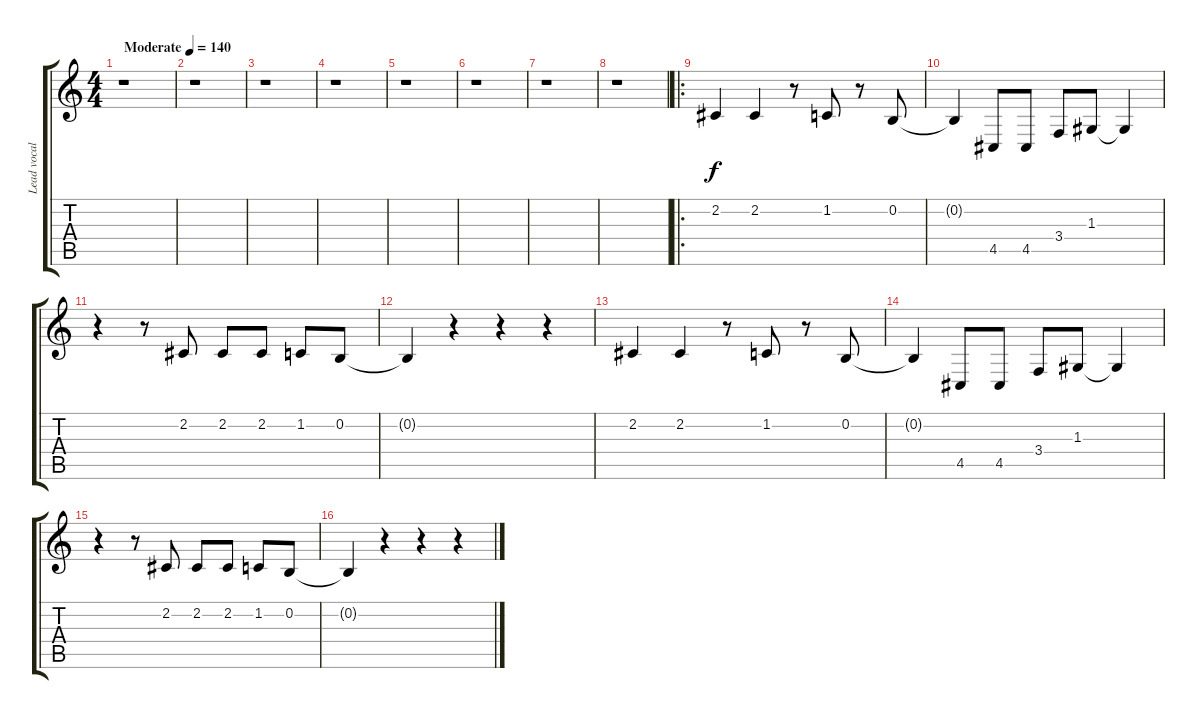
\track ("Lead vocal" "Lead vocal") {instrument cello}
\staff {score tabs}
\tuning (E4 B3 G3 D3 A2 E2) {hide}
\ts (4 4)
\tempo (140 "Moderate")
\clef g2
\ks c
r.1{dy f instrument cello} |
r.1 |
r.1 |
r.1 |
r.1 |
r.1 |
r.1 |
r.1 |
\ro
2.2.4 2.2.4 r.8 1.2.8 r.8 0.2.8 |
0.2{t}.4 4.5.8 4.5.8 3.4.8 1.3.8 1.3{t}.4 |
r.4 r.8 2.2.8 2.2.8 2.2.8 1.2.8 0.2.8 |
0.2{t}.4 r.4 r.4 r.4 |
2.2.4 2.2.4 r.8 1.2.8 r.8 0.2.8 |
0.2{t}.4 4.5.8 4.5.8 3.4.8 1.3.8 1.3{t}.4 |
r.4 r.8 2.2.8 2.2.8 2.2.8 1.2.8 0.2.8 |
0.2{t}.4 r.4 r.4 r.4
